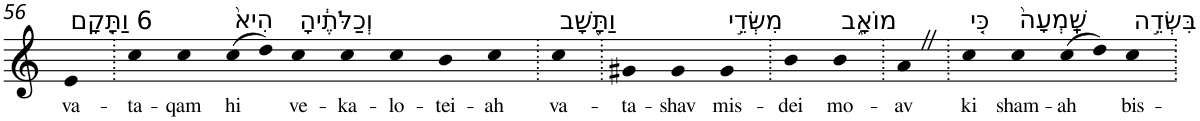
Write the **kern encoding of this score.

**kern	**text
*part1	*part1
*staff1	*staff1
*I"Piano	*
*I'Pno	*
!!LO:PB:g=z
*clefG2	*
*k[]	*
=56	=56
!LO:TX:a:t=6 וַתָּ֤קָם	!
!	!LO:LY:b
4e	va-
=57.	=57.
!	!LO:LY:b
4cc	-ta-
!	!LO:LY:b
4cc	-qam
!LO:TX:a:t=הִיא֙	!
!	!LO:LY:b
(>8cc	hi
8dd)	.
!LO:TX:a:t=וְכַלֹּתֶ֔יהָ	!
!	!LO:LY:b
4cc	ve-
!	!LO:LY:b
4cc	-ka-
!	!LO:LY:b
4cc	-lo-
!	!LO:LY:b
4b	-tei-
!	!LO:LY:b
4cc	-ah
=58.	=58.
!LO:TX:a:t=וַתָּ֖שָׁב	!
!	!LO:LY:b
4cc	va-
=59.	=59.
!	!LO:LY:b
4g#X	-ta-
!	!LO:LY:b
4g#	-shav
!LO:TX:a:t=מִשְּׂדֵ֣י	!
!	!LO:LY:b
4g#	mis-
=60.	=60.
!	!LO:LY:b
4b	-dei
!LO:TX:a:t=מוֹאָ֑ב	!
!	!LO:LY:b
4b	mo-
=61.	=61.
!	!LO:LY:b
4aZ	-av
=62.	=62.
!LO:TX:a:t=כִּ֤י	!
!	!LO:LY:b
4cc	ki
!LO:TX:a:t=שָֽׁמְעָה֙	!
!	!LO:LY:b
4cc	sham-
!	!LO:LY:b
(>8cc	-ah
8dd)	.
!LO:TX:a:t=בִּשְׂדֵ֣ה	!
!	!LO:LY:b
4cc	bis-
=.	=.
*-	*-
